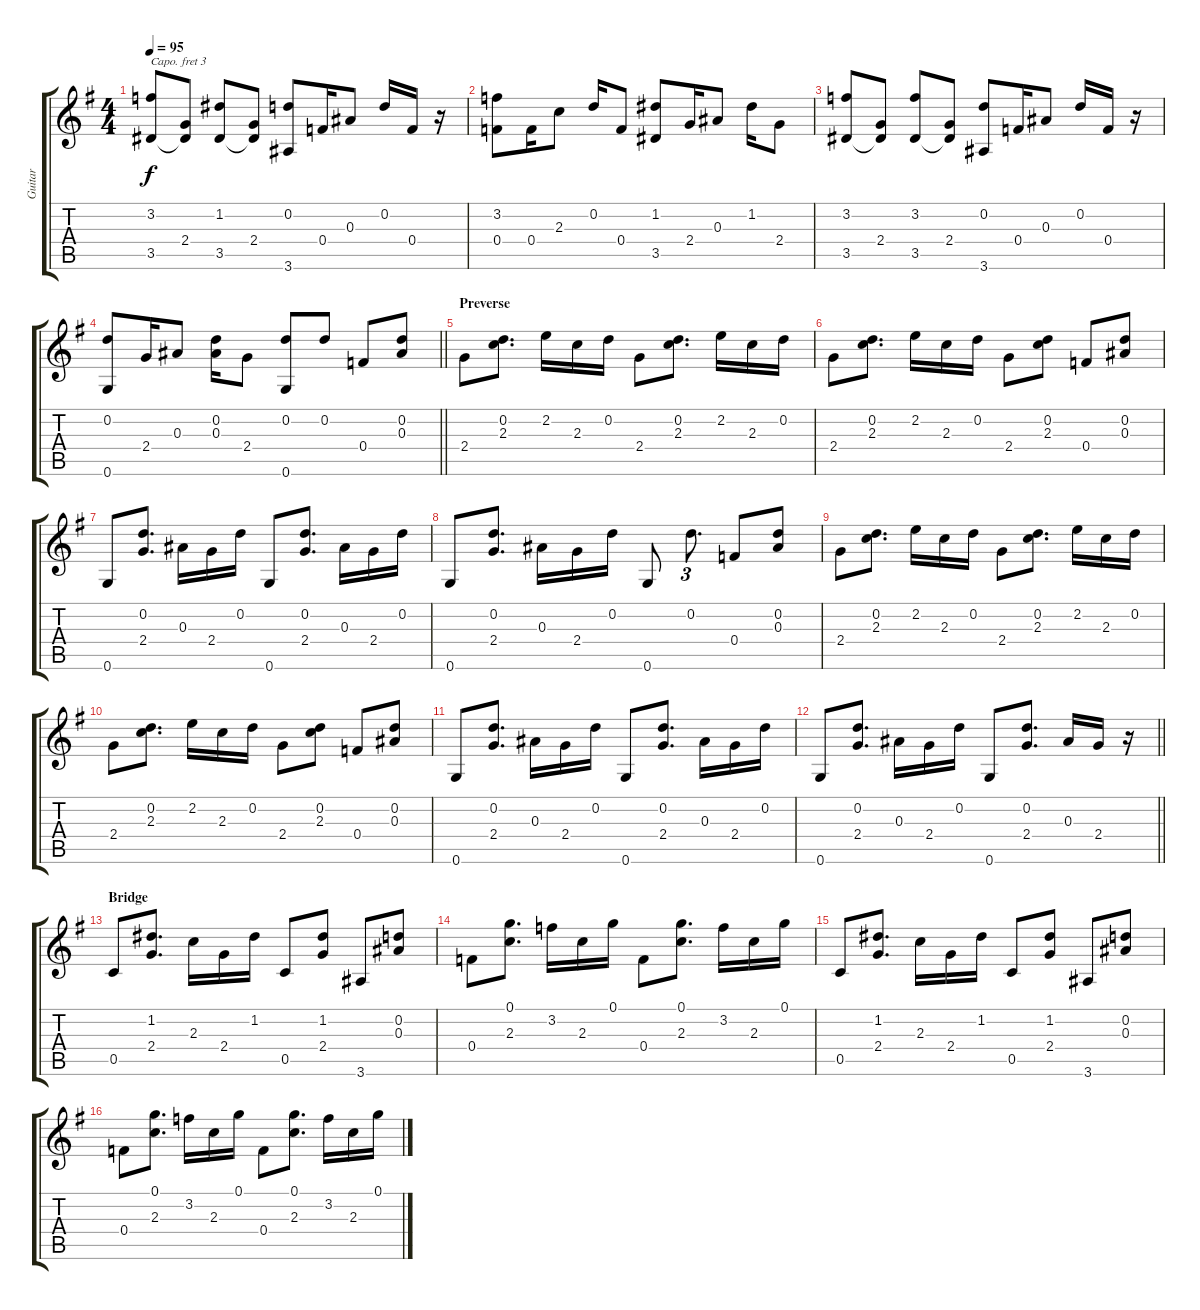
\track ("Guitar" "Guitar") {instrument acousticguitarsteel}
\staff {score tabs}
\capo 3
\tuning (E4 B3 G3 D3 A2 E2) {hide}
\ts (4 4)
\tempo 95
\clef g2
\ks g
(3.2 3.5).8{dy f} (2.4 3.5{t}).8 (1.2 3.5).8 (2.4 3.5{t}).8 (0.2 3.6).8 0.4.16 0.3.8 0.2.16 0.4.16 r.16 |
(3.2 0.4).8 0.4.16 2.3.8 0.2.16 0.4.8 (1.2 3.5).8 2.4.16 0.3.8 1.2.16 2.4.8 |
(3.2 3.5).8 (2.4 3.5{t}).8 (3.2 3.5).8 (2.4 3.5{t}).8 (0.2 3.6).8 0.4.16 0.3.8 0.2.16 0.4.16 r.16 |
\barLineRight lightlight
(0.2 0.6).8 2.4.16 0.3.8 (0.2 0.3).16 2.4.8 (0.2 0.6).8 0.2.8 0.4.8 (0.2 0.3).8 |
\section ("" "Preverse")
2.4.8 (0.2 2.3).8{d} 2.2.16 2.3.16 0.2.16 2.4.8 (0.2 2.3).8{d} 2.2.16 2.3.16 0.2.16 |
2.4.8 (0.2 2.3).8{d} 2.2.16 2.3.16 0.2.16 2.4.8 (0.2 2.3).8 0.4.8 (0.2 0.3).8 |
0.6.8 (0.2 2.4).8{d} 0.3.16 2.4.16 0.2.16 0.6.8 (0.2 2.4).8{d} 0.3.16 2.4.16 0.2.16 |
0.6.8 (0.2 2.4).8{d} 0.3.16 2.4.16 0.2.16 0.6.8 0.2.8{d tu (3 2)} 0.4.8 (0.2 0.3).8 |
2.4.8 (0.2 2.3).8{d} 2.2.16 2.3.16 0.2.16 2.4.8 (0.2 2.3).8{d} 2.2.16 2.3.16 0.2.16 |
2.4.8 (0.2 2.3).8{d} 2.2.16 2.3.16 0.2.16 2.4.8 (0.2 2.3).8 0.4.8 (0.2 0.3).8 |
0.6.8 (0.2 2.4).8{d} 0.3.16 2.4.16 0.2.16 0.6.8 (0.2 2.4).8{d} 0.3.16 2.4.16 0.2.16 |
\barLineRight lightlight
0.6.8 (0.2 2.4).8{d} 0.3.16 2.4.16 0.2.16 0.6.8 (0.2 2.4).8{d} 0.3.16 2.4.16 r.16 |
\section ("" "Bridge")
0.5.8 (1.2 2.4).8{d} 2.3.16 2.4.16 1.2.16 0.5.8 (1.2 2.4).8 3.6.8 (0.2 0.3).8 |
0.4.8 (0.1 2.3).8{d} 3.2.16 2.3.16 0.1.16 0.4.8 (0.1 2.3).8{d} 3.2.16 2.3.16 0.1.16 |
0.5.8 (1.2 2.4).8{d} 2.3.16 2.4.16 1.2.16 0.5.8 (1.2 2.4).8 3.6.8 (0.2 0.3).8 |
0.4.8 (0.1 2.3).8{d} 3.2.16 2.3.16 0.1.16 0.4.8 (0.1 2.3).8{d} 3.2.16 2.3.16 0.1.16
